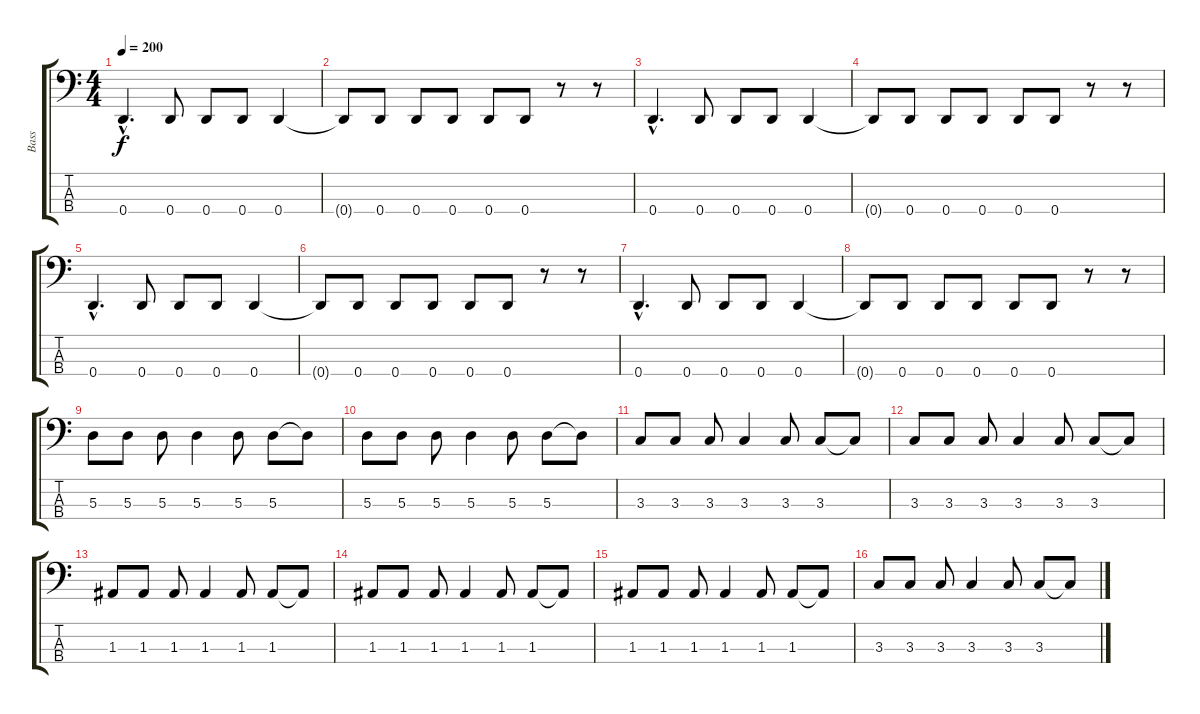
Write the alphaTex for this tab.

\track ("Bass" "Bass") {instrument electricbassfinger}
\staff {score tabs}
\tuning (G2 D2 A1 D1) {hide}
\ts (4 4)
\tempo 200
\clef f4
\ks c
0.4{hac}.4{d dy f} 0.4.8 0.4.8 0.4.8 0.4.4 |
0.4{t}.8 0.4.8 0.4.8 0.4.8 0.4.8 0.4.8 r.8 r.8 |
0.4{hac}.4{d} 0.4.8 0.4.8 0.4.8 0.4.4 |
0.4{t}.8 0.4.8 0.4.8 0.4.8 0.4.8 0.4.8 r.8 r.8 |
0.4{hac}.4{d} 0.4.8 0.4.8 0.4.8 0.4.4 |
0.4{t}.8 0.4.8 0.4.8 0.4.8 0.4.8 0.4.8 r.8 r.8 |
0.4{hac}.4{d} 0.4.8 0.4.8 0.4.8 0.4.4 |
0.4{t}.8 0.4.8 0.4.8 0.4.8 0.4.8 0.4.8 r.8 r.8 |
5.3.8 5.3.8 5.3.8 5.3.4 5.3.8 5.3.8 5.3{t}.8 |
5.3.8 5.3.8 5.3.8 5.3.4 5.3.8 5.3.8 5.3{t}.8 |
3.3.8 3.3.8 3.3.8 3.3.4 3.3.8 3.3.8 3.3{t}.8 |
3.3.8 3.3.8 3.3.8 3.3.4 3.3.8 3.3.8 3.3{t}.8 |
1.3.8 1.3.8 1.3.8 1.3.4 1.3.8 1.3.8 1.3{t}.8 |
1.3.8 1.3.8 1.3.8 1.3.4 1.3.8 1.3.8 1.3{t}.8 |
1.3.8 1.3.8 1.3.8 1.3.4 1.3.8 1.3.8 1.3{t}.8 |
3.3.8 3.3.8 3.3.8 3.3.4 3.3.8 3.3.8 3.3{t}.8
